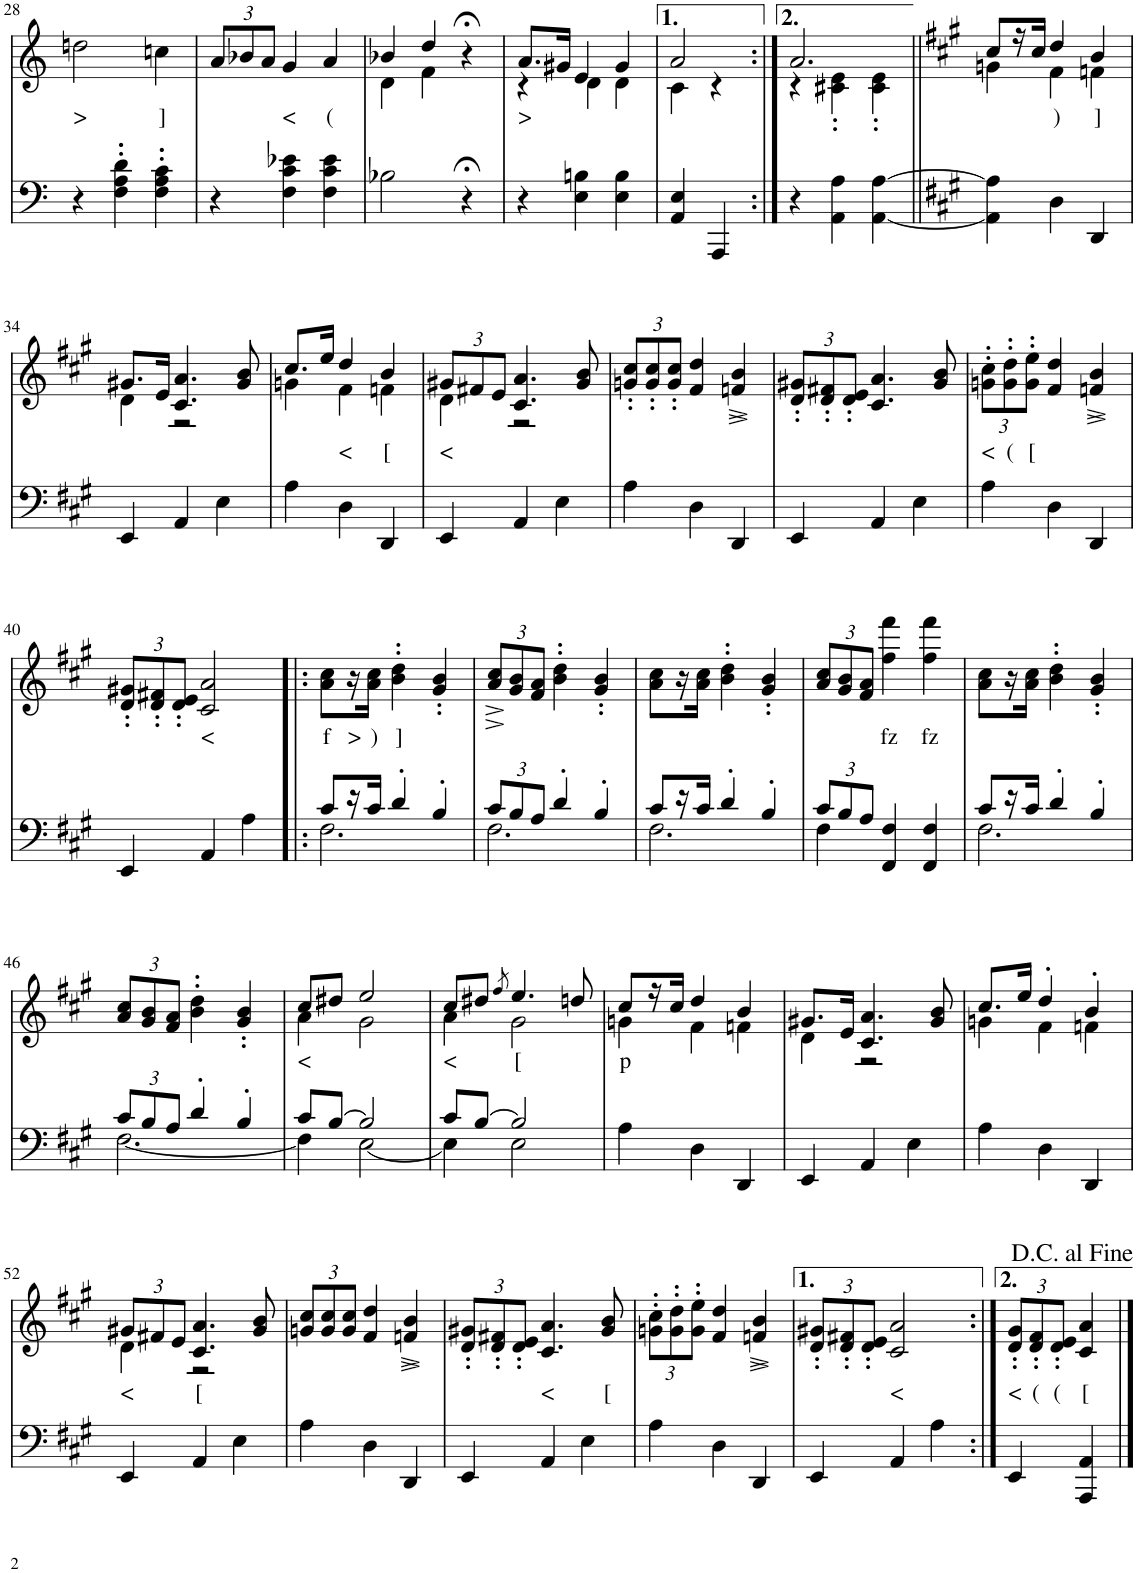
**kern	**kern	**text
*part2	*part1	*part1
*staff2	*staff1	*staff1
*I"piano	*I"piano	*
*I'Pno	*I'Pno	*
!!LO:PB:g=z
*clefF4	*clefG2	*
*k[]	*k[]	*
*M3/4	*M3/4	*
=28	=28	=28
!	!	!LO:LY:b
4r	2ddn\	>
4F\' 4A\' 4d\'	.	.
!	!	!LO:LY:b
4F\' 4A\' 4c\'	4ccn\	]
=29	=29	=29
*	*Xbrackettup	*
4r	12a/L	.
.	12b-X/	.
.	12a/J	.
!	!	!LO:LY:b
4F\ 4c\ 4e-X\	4g/	<
!	!	!LO:LY:b
4F\ 4c\ 4e-\	4a/	(
=30	=30	=30
*	*^	*
2B-X\	4b-X/	4d\	.
.	4dd/	4f\	.
4r;<	4r;<	4ryy	.
=31	=31	=31	=31
!	!	!	!LO:LY:b
4r	8.a/L	4r	>
.	16g#X/Jk	.	.
4E\ 4Bn\	4e/	4d\	.
4E\ 4B\	4g#/	4d\	.
=32	=32	=32	=32
4AA/ 4E/	2a/	4c\	.
4AAA/	.	4r	.
=32X2:|!	=32X2:|!	=32X2:|!	=32X2:|!
4r	2.a/	4r	.
4AA\ 4A\	.	4c#X\' 4e\'	.
[4AA\ [4A\	.	4c#\' 4e\'	.
=33||	=33||	=33||	=33||
*k[f#c#g#]	*k[f#c#g#]	*	*
4AA\] 4A\]	8cc#/L	4gn\	.
.	16r	.	.
.	16cc#/JJ	.	.
!	!	!	!LO:LY:b
4D\	4dd/	4f#\	)
!	!	!	!LO:LY:b
4DD/	4b/	4fn\	]
!!LO:LB:g=z	!!
=34	=34	=34	=34
4EE/	8.g#X/L	4d\	.
.	16e/Jk	.	.
4AA/	4.c#/ 4.a/	2r	.
4E\	.	.	.
.	8g#/ 8b/	.	.
=35	=35	=35	=35
4A\	8.cc#/L	4gn\	.
.	16ee/Jk	.	.
!	!	!	!LO:LY:b
4D\	4dd/	4f#\	<
!	!	!	!LO:LY:b
4DD/	4b/	4fn\	[
=36	=36	=36	=36
!	!	!	!LO:LY:b
4EE/	12g#X/L	4d\	<
.	12f#X/	.	.
.	12e/J	.	.
4AA/	4.c#/ 4.a/	2r	.
4E\	.	.	.
.	8g#/ 8b/	.	.
*	*v	*v	*
=37	=37	=37
4A\	12gn/' 12cc#/'L	.
.	12g/' 12cc#/'	.
.	12g/' 12cc#/'J	.
4D\	4f#/ 4dd/	.
4DD/	4fn/^ 4b/^	.
=38	=38	=38
4EE/	12d/' 12g#X/'L	.
.	12d/' 12f#X/'	.
.	12d/' 12e/'J	.
4AA/	4.c#/ 4.a/	.
4E\	.	.
.	8g#/ 8b/	.
=39	=39	=39
!	!	!LO:LY:b
4A\	12gn\' 12cc#\'L	<
!	!	!LO:LY:b
.	12g\' 12dd\'	(
!	!	!LO:LY:b
.	12g\' 12ee\'J	[
4D\	4f#/ 4dd/	.
4DD/	4fn/^ 4b/^	.
!!LO:LB:g=z
=40	=40	=40
4EE/	12d/' 12g#X/'L	.
.	12d/' 12f#X/'	.
.	12d/' 12e/'J	.
!	!	!LO:LY:b
4AA/	2c#/ 2a/	<
4A\	.	.
=41!|:	=41!|:	=41!|:
*^	*	*
!	!	!	!LO:LY:b
8c#/L	2.F#\	8a\ 8cc#\L	f
!	!	!	!LO:LY:b
16r	.	16r	>
!	!	!	!LO:LY:b
16c#/JJ	.	16a\ 16cc#\JJ	)
!	!	!	!LO:LY:b
4d'/	.	4b\' 4dd\'	]
4B'/	.	4g#/' 4b/'	.
=42	=42	=42	=42
*Xbrackettup	*	*	*
12c#/L	2.F#\	12a/^ 12cc#/^L	.
12B/	.	12g#/ 12b/	.
12A/J	.	12f#/ 12a/J	.
4d'/	.	4b\' 4dd\'	.
4B'/	.	4g#/' 4b/'	.
=43	=43	=43	=43
8c#/L	2.F#\	8a\ 8cc#\L	.
16r	.	16r	.
16c#/JJ	.	16a\ 16cc#\JJ	.
4d'/	.	4b\' 4dd\'	.
4B'/	.	4g#/' 4b/'	.
=44	=44	=44	=44
12c#/L	4F#\	12a/ 12cc#/L	.
12B/	.	12g#/ 12b/	.
12A/J	.	12f#/ 12a/J	.
!	!	!	!LO:LY:b
4FF#/ 4F#/	2ryy	4ff#\ 4fff#\	fz
!	!	!	!LO:LY:b
4FF#/ 4F#/	.	4ff#\ 4fff#\	fz
=45	=45	=45	=45
8c#/L	2.F#\	8a\ 8cc#\L	.
16r	.	16r	.
16c#/JJ	.	16a\ 16cc#\JJ	.
4d'/	.	4b\' 4dd\'	.
4B'/	.	4g#/' 4b/'	.
!!LO:LB:g=z
=46	=46	=46	=46
12c#/L	[2.F#\	12a/ 12cc#/L	.
12B/	.	12g#/ 12b/	.
12A/J	.	12f#/ 12a/J	.
4d'/	.	4b\' 4dd\'	.
4B'/	.	4g#/' 4b/'	.
=47	=47	=47	=47
*	*	*^	*
!	!	!	!	!LO:LY:b
8c#/L	4F#\]	8cc#/L	4a\	<
[8B/J	.	8dd#X/J	.	.
2B/]	[2E\	2ee/	2g#\	.
=48	=48	=48	=48	=48
!	!	!	!	!LO:LY:b
8c#/L	4E\]	8cc#/L	4a\	<
[8B/J	.	8dd#X/J	.	.
.	.	8qff#/	.	.
!	!	!	!	!LO:LY:b
2B/]	2E\	4.ee/	2g#\	[
.	.	8ddn/	.	.
*v	*v	*	*	*
=49	=49	=49	=49
!	!	!	!LO:LY:b
4A\	8cc#/L	4gn\	p
.	16r	.	.
.	16cc#/JJ	.	.
4D\	4dd/	4f#\	.
4DD/	4b/	4fn\	.
=50	=50	=50	=50
4EE/	8.g#X/L	4d\	.
.	16e/Jk	.	.
4AA/	4.c#/ 4.a/	2r	.
4E\	.	.	.
.	8g#/ 8b/	.	.
=51	=51	=51	=51
4A\	8.cc#/L	4gn\	.
.	16ee/Jk	.	.
4D\	4dd'/	4f#\	.
4DD/	4b'/	4fn\	.
!!LO:LB:g=z	!!
=52	=52	=52	=52
!	!	!	!LO:LY:b
4EE/	12g#X/L	4d\	<
.	12f#X/	.	.
.	12e/J	.	.
!	!	!	!LO:LY:a
4AA/	4.c#/ 4.a/	2r	[
4E\	.	.	.
.	8g#/ 8b/	.	.
*	*v	*v	*
=53	=53	=53
4A\	12gn/ 12cc#/L	.
.	12g/ 12cc#/	.
.	12g/ 12cc#/J	.
4D\	4f#/ 4dd/	.
4DD/	4fn/^ 4b/^	.
=54	=54	=54
4EE/	12d/' 12g#X/'L	.
.	12d/' 12f#X/'	.
.	12d/' 12e/'J	.
!	!	!LO:LY:b
4AA/	4.c#/ 4.a/	<
4E\	.	.
!	!	!LO:LY:b
.	8g#/ 8b/	[
=55	=55	=55
4A\	12gn\' 12cc#\'L	.
.	12g\' 12dd\'	.
.	12g\' 12ee\'J	.
4D\	4f#/ 4dd/	.
4DD/	4fn/^ 4b/^	.
=56	=56	=56
4EE/	12d/' 12g#X/'L	.
.	12d/' 12f#X/'	.
.	12d/' 12e/'J	.
!	!	!LO:LY:b
4AA/	2c#/ 2a/	<
4A\	.	.
=56X3:|!	=56X3:|!	=56X3:|!
!	!	!LO:LY:b
4EE/	12d/' 12g#/'L	<
!	!	!LO:LY:b
.	12d/' 12f#/'	(
!	!	!LO:LY:b
.	12d/' 12e/'J	(
!	!	!LO:LY:b
4AAA/ 4AA/	4c#/ 4a/	[
==	==	==
*-	*-	*-
